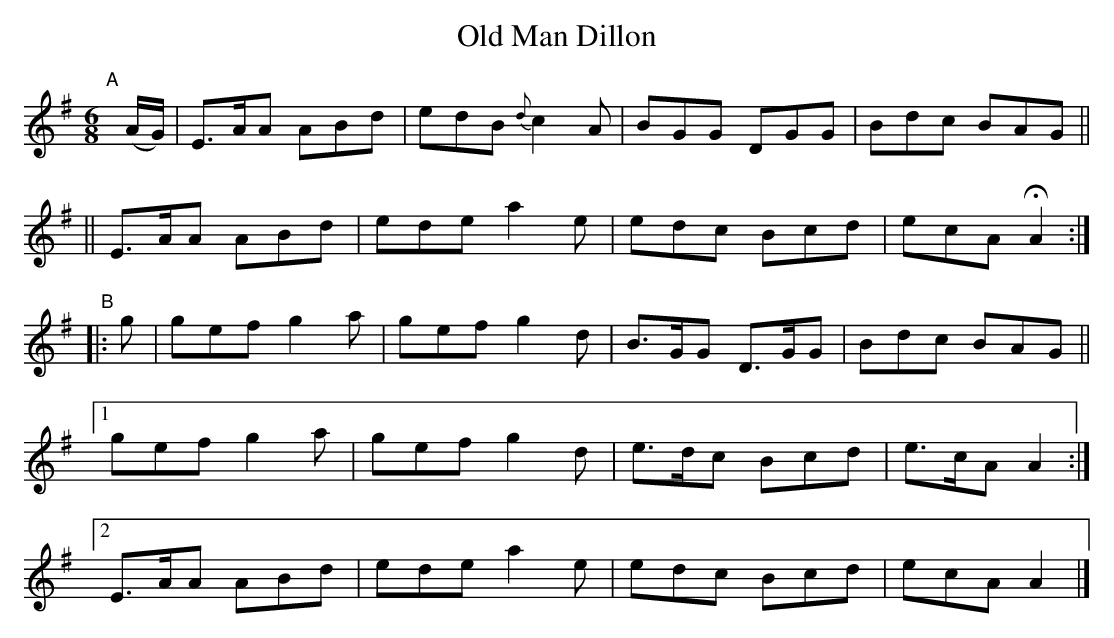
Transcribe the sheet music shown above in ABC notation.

X:1
T: Old Man Dillon
M: 6/8
L: 1/8
K: Ador
"^A"[|] (A/G/) \
|  E>AA ABd | edB {d}c2A | BGG DGG | Bdc BAG ||
|| E>AA ABd | ede a2e | edc Bcd | ecA HA2 :|
"^B"|: g \
 | gef  g2a | gef g2d | B>GG D>GG | Bdc BAG ||
[1 gef  g2a | gef g2d | e>dc Bcd  | e>cA A2 :|
[2 E>AA ABd | ede a2e | edc  Bcd  | ecA  A2 |]
